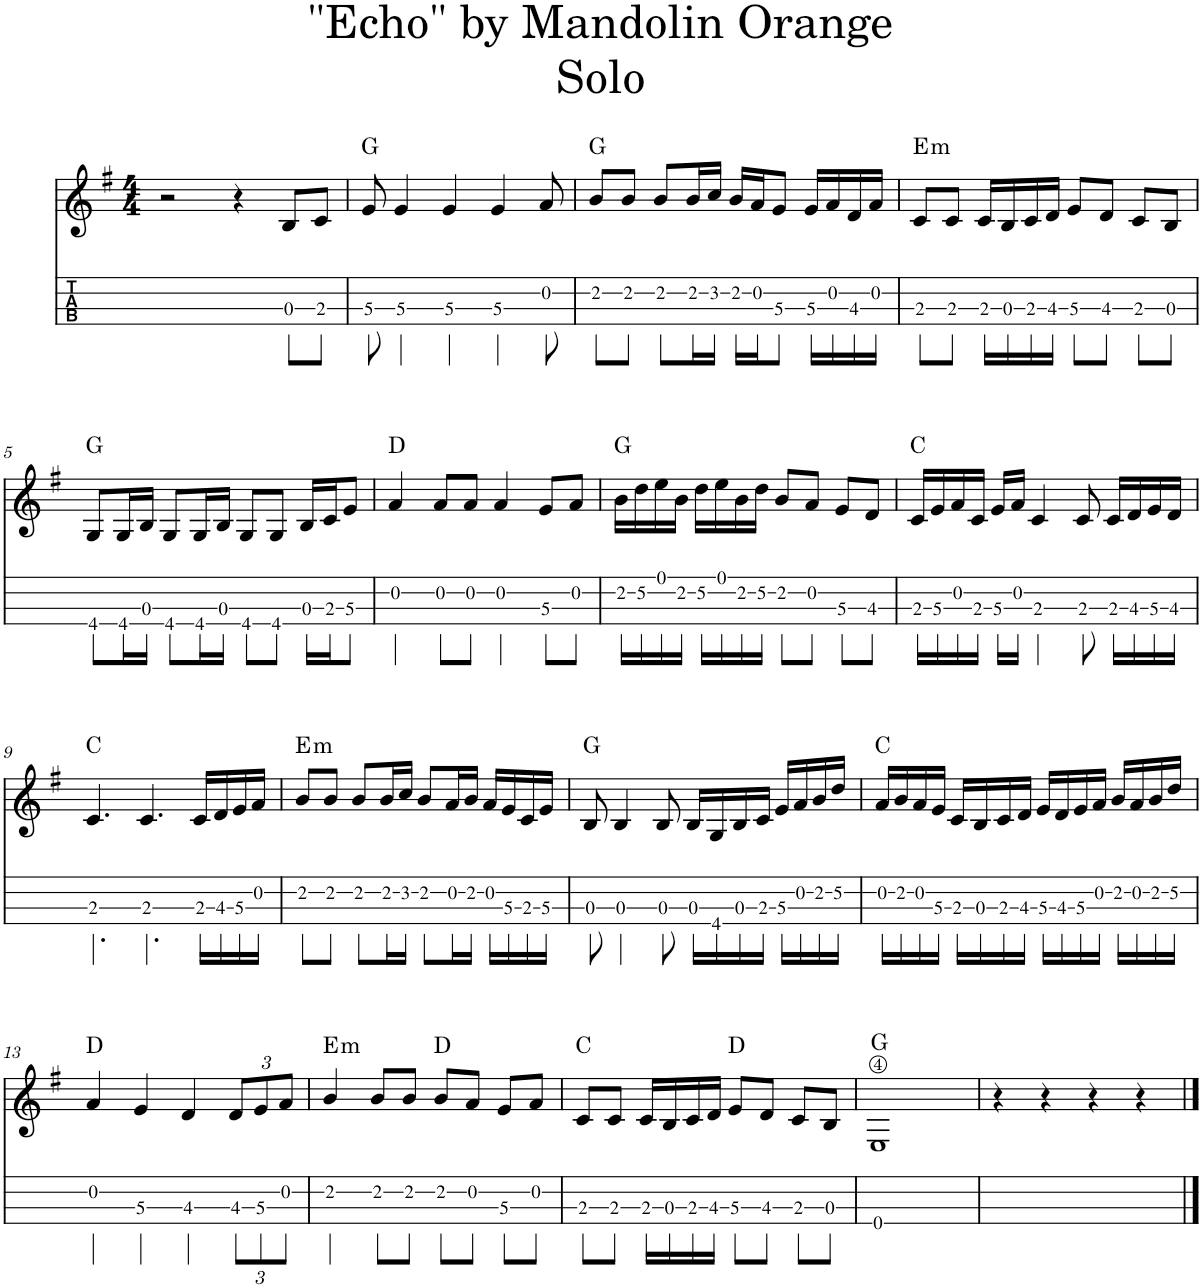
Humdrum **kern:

**kern	**kern	**harte
*part1	*part1	*part1
*staff2	*staff1	*
*I"Mandolin	*	*
*I'Mdn.	*	*
*stria4	*stria4	*
*	*clefG2	*
*k[f#]	*k[f#]	*
*M4/4	*M4/4	*
=1	=1	=1
2r	2r	.
4r	4r	.
8d\L	8d/L	.
8e\J	8e/J	.
=2	=2	=2
8g\	8g/	G:maj
4g\	4g/	.
4g\	4g/	.
4g\	4g/	.
8a\	8a/	.
=3	=3	=3
8b\L	8b/L	G:maj
8b\J	8b/J	.
8b\L	8b/L	.
16b\L	16b/L	.
16cc\JJ	16cc/JJ	.
16b\LL	16b/LL	.
16a\J	16a/J	.
8g\J	8g/J	.
16g\LL	16g/LL	.
16a\	16a/	.
16f#\	16f#/	.
16a\JJ	16a/JJ	.
=4	=4	=4
!	!	!LO:H:kt=m
8e\L	8e/L	E:min
8e\J	8e/J	.
16e\LL	16e/LL	.
16d\	16d/	.
16e\	16e/	.
16f#\JJ	16f#/JJ	.
8g\L	8g/L	.
8f#\J	8f#/J	.
8e\L	8e/L	.
8d\J	8d/J	.
!!LO:LB:g=z
=5	=5	=5
8B\L	8B/L	G:maj
16B\L	16B/L	.
16d\JJ	16d/JJ	.
8B\L	8B/L	.
16B\L	16B/L	.
16d\JJ	16d/JJ	.
8B\L	8B/L	.
8B\J	8B/J	.
16d\LL	16d/LL	.
16e\J	16e/J	.
8g\J	8g/J	.
=6	=6	=6
4a\	4a/	D:maj
8a\L	8a/L	.
8a\J	8a/J	.
4a\	4a/	.
8g\L	8g/L	.
8a\J	8a/J	.
=7	=7	=7
16b\LL	16b\LL	G:maj
16dd\	16dd\	.
16ee\	16ee\	.
16b\JJ	16b\JJ	.
16dd\LL	16dd\LL	.
16ee\	16ee\	.
16b\	16b\	.
16dd\JJ	16dd\JJ	.
8b\L	8b/L	.
8a\J	8a/J	.
8g\L	8g/L	.
8f#\J	8f#/J	.
=8	=8	=8
16e\LL	16e/LL	C:maj
16g\	16g/	.
16a\	16a/	.
16e\JJ	16e/JJ	.
16g\LL	16g/LL	.
16a\JJ	16a/JJ	.
4e\	4e/	.
8e\	8e/	.
16e\LL	16e/LL	.
16f#\	16f#/	.
16g\	16g/	.
16f#\JJ	16f#/JJ	.
!!LO:LB:g=z
=9	=9	=9
4.e\	4.e/	C:maj
4.e\	4.e/	.
16e\LL	16e/LL	.
16f#\	16f#/	.
16g\	16g/	.
16a\JJ	16a/JJ	.
=10	=10	=10
!	!	!LO:H:kt=m
8b\L	8b/L	E:min
8b\J	8b/J	.
8b\L	8b/L	.
16b\L	16b/L	.
16cc\JJ	16cc/JJ	.
8b\L	8b/L	.
16a\L	16a/L	.
16b\JJ	16b/JJ	.
16a\LL	16a/LL	.
16g\	16g/	.
16e\	16e/	.
16g\JJ	16g/JJ	.
=11	=11	=11
8d\	8d/	G:maj
4d\	4d/	.
8d\	8d/	.
16d\LL	16d/LL	.
16B\	16B/	.
16d\	16d/	.
16e\JJ	16e/JJ	.
16g\LL	16g/LL	.
16a\	16a/	.
16b\	16b/	.
16dd\JJ	16dd/JJ	.
=12	=12	=12
16a\LL	16a/LL	C:maj
16b\	16b/	.
16a\	16a/	.
16g\JJ	16g/JJ	.
16e\LL	16e/LL	.
16d\	16d/	.
16e\	16e/	.
16f#\JJ	16f#/JJ	.
16g\LL	16g/LL	.
16f#\	16f#/	.
16g\	16g/	.
16a\JJ	16a/JJ	.
16b\LL	16b/LL	.
16a\	16a/	.
16b\	16b/	.
16dd\JJ	16dd/JJ	.
!!LO:LB:g=z
=13	=13	=13
4a\	4a/	D:maj
4g\	4g/	.
4f#\	4f#/	.
*Xbrackettup	*Xbrackettup	*
12f#\L	12f#/L	.
12g\	12g/	.
12a\J	12a/J	.
=14	=14	=14
!	!	!LO:H:kt=m
4b\	4b/	E:min
8b\L	8b/L	.
8b\J	8b/J	.
8b\L	8b/L	D:maj
8a\J	8a/J	.
8g\L	8g/L	.
8a\J	8a/J	.
=15	=15	=15
8e\L	8e/L	C:maj
8e\J	8e/J	.
16e\LL	16e/LL	.
16d\	16d/	.
16e\	16e/	.
16f#\JJ	16f#/JJ	.
8g\L	8g/L	D:maj
8f#\J	8f#/J	.
8e\L	8e/L	.
8d\J	8d/J	.
=16	=16	=16
1G	1G	G:maj
=17	=17	=17
4r	4r	.
4r	4r	.
4r	4r	.
4r	4r	.
==	==	==
*-	*-	*-
